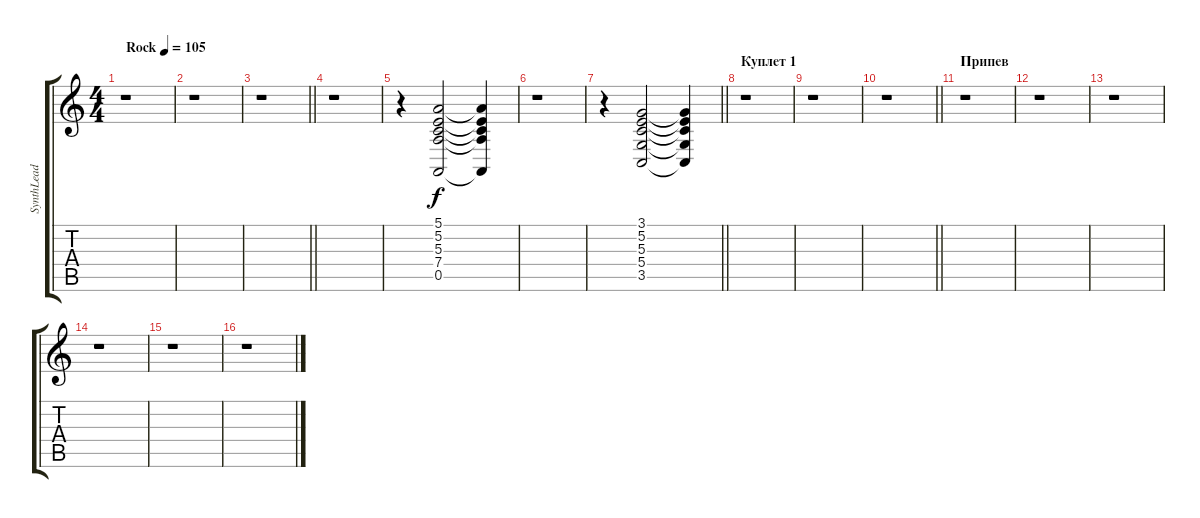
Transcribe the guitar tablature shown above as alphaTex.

\track ("SynthLead" "SynthLead") {instrument lead2sawtooth}
\staff {score tabs}
\tuning (E4 B3 G3 D3 A2 E2) {hide}
\ts (4 4)
\tempo (105 "Rock")
\tempo 999
\tempo (105 "Rock")
\clef g2
\ks c
r.1{dy f instrument lead2sawtooth} |
r.1 |
\barLineRight lightlight
r.1 |
r.1 |
r.4{volume 16 balance 5} (5.1 5.2 5.3 7.4 0.5).2{balance 11} (5.1{t} 5.2{t} 5.3{t} 7.4{t} 0.5{t}).4 |
r.1{volume 0 balance 11} |
\barLineRight lightlight
r.4{volume 16} (3.1 5.2 5.3 5.4 3.5).2{balance 5} (3.1{t} 5.2{t} 5.3{t} 5.4{t} 3.5{t}).4 |
\section ("" "Куплет 1")
r.1{volume 0 balance 8} |
r.1 |
\barLineRight lightlight
r.1 |
\section ("" "Припев")
r.1 |
r.1 |
r.1 |
r.1 |
r.1 |
r.1
